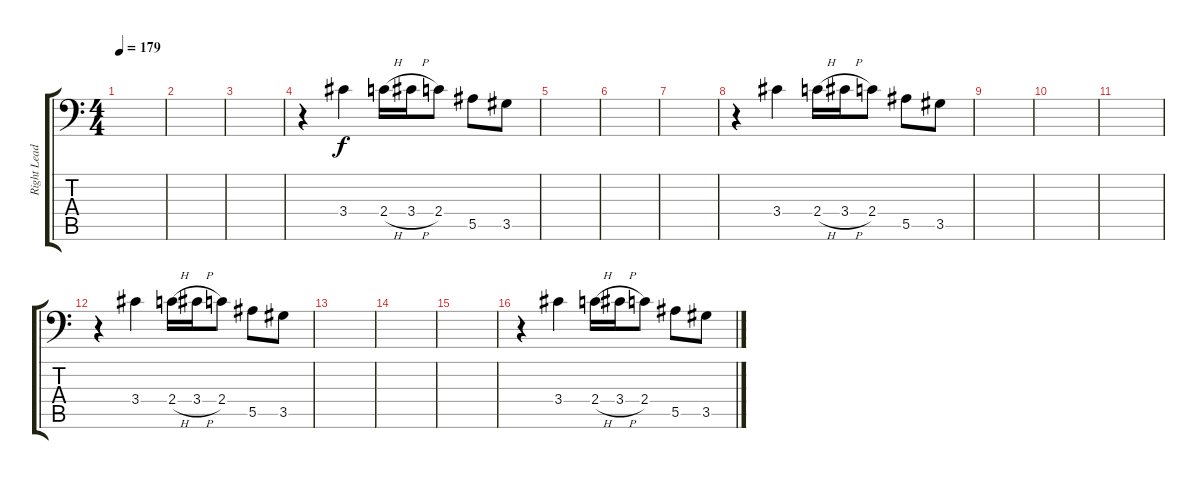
\track ("Right Lead 2" "Right Lead") {instrument distortionguitar}
\staff {score tabs}
\tuning (C4 G3 Eb3 Bb2 F2 Bb1) {hide}
\ts (4 4)
\tempo 179
\clef f4
\ks c
|
|
|
r.4 3.4.4 2.4{h}.16 3.4{h}.16 2.4.8 5.5.8 3.5.8 |
|
|
|
r.4 3.4.4 2.4{h}.16 3.4{h}.16 2.4.8 5.5.8 3.5.8 |
|
|
|
r.4 3.4.4 2.4{h}.16 3.4{h}.16 2.4.8 5.5.8 3.5.8 |
|
|
|
r.4 3.4.4 2.4{h}.16 3.4{h}.16 2.4.8 5.5.8 3.5.8
